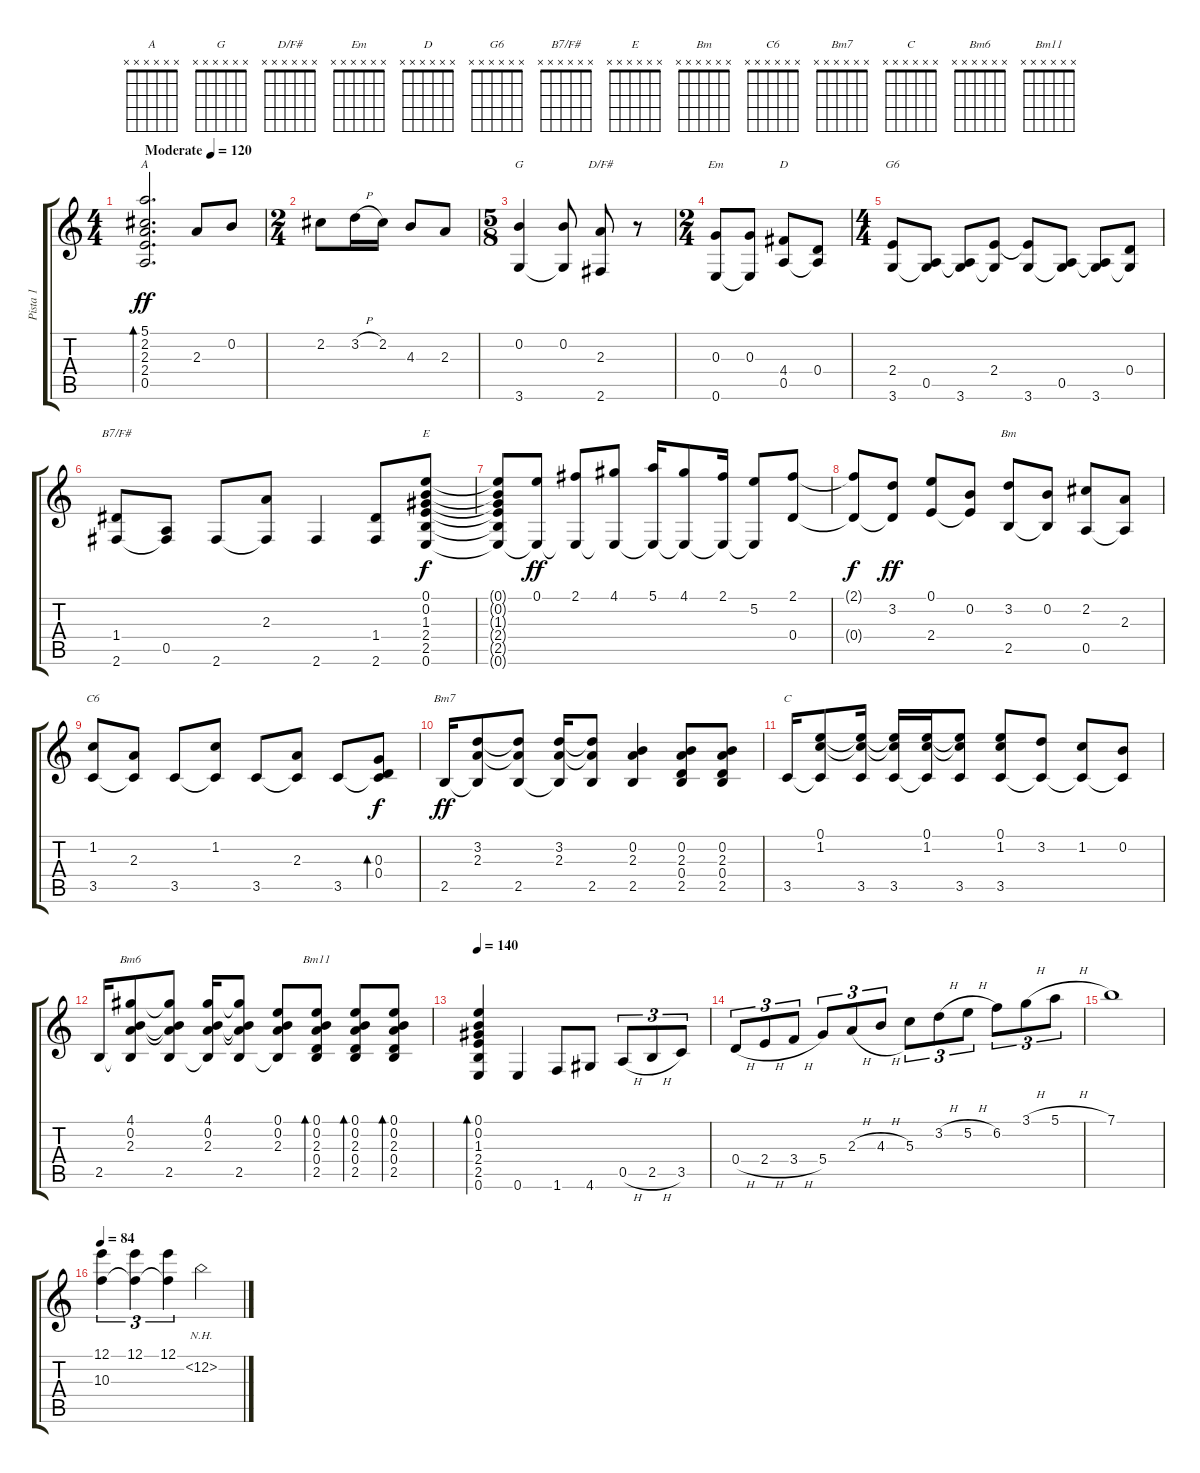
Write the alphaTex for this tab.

\track ("Pista 1" "Pista 1") {instrument acousticguitarnylon}
\staff {score tabs}
\tuning (E4 B3 G3 D3 A2 E2) {hide}
\chord ("A" x x x x x x)
\chord ("G" x x x x x x)
\chord ("D/F#" x x x x x x)
\chord ("Em" x x x x x x)
\chord ("D" x x x x x x)
\chord ("G6" x x x x x x)
\chord ("B7/F#" x x x x x x)
\chord ("E" x x x x x x)
\chord ("Bm" x x x x x x)
\chord ("C6" x x x x x x)
\chord ("Bm7" x x x x x x)
\chord ("C" x x x x x x)
\chord ("Bm6" x x x x x x)
\chord ("Bm11" x x x x x x)
\ts (4 4)
\tempo (120 "Moderate")
\clef g2
\ks c
(5.1 2.2 2.3 2.4 0.5).2{d bd 60 ch "A" dy ff instrument acousticguitarnylon} 2.3.8 0.2.8 |
\ts (2 4)
2.2.8 3.2{h}.16 2.2.16 4.3.8 2.3.8 |
\ts (5 8)
(0.2 3.6).4{ch "G"} (0.2 3.6{t}).8 (2.3 2.6).8{ch "D/F#"} r.8 |
\ts (2 4)
(0.3 0.6).8{ch "Em"} (0.3 0.6{t}).8 (4.4 0.5).8{ch "D"} (0.4 0.5{t}).8 |
\ts (4 4)
(2.4 3.6).8{ch "G6"} (0.5 3.6{t}).8 (0.5{t} 3.6).8 (2.4 3.6{t}).8 (2.4{t} 3.6).8 (0.5 3.6{t}).8 (0.5{t} 3.6).8 (0.4 3.6{t}).8 |
(1.4 2.6).8{ch "B7/F#"} (0.5 2.6{t}).8 2.6.8 (2.3 2.6{t}).8 2.6.4 (1.4 2.6).8 (0.1 0.2 1.3 2.4 2.5 0.6).8{ch "E" dy f} |
(0.1{t} 0.2{t} 1.3{t} 2.4{t} 2.5{t} 0.6{t}).8 (0.1 0.6{t}).8{dy ff} (2.1 0.6{t}).8 (4.1 0.6{t}).8 (5.1 0.6{t}).16 (4.1 0.6{t}).8 (2.1 0.6{t}).16 (5.2 0.6{t}).8 (2.1 0.4).8 |
(2.1{t} 0.4{t}).8{dy f} (3.2 0.4{t}).8{dy ff} (0.1 2.4).8 (0.2 2.4{t}).8 (3.2 2.5).8{ch "Bm"} (0.2 2.5{t}).8 (2.2 0.5).8 (2.3 0.5{t}).8 |
(1.2 3.5).8{ch "C6"} (2.3 3.5{t}).8 3.5.8 (1.2 3.5{t}).8 3.5.8 (2.3 3.5{t}).8 3.5.8 (0.3 0.4 3.5{t}).8{bd 60 dy f} |
2.5.16{ch "Bm7" dy ff} (3.2 2.3 2.5{t}).8 (3.2{t} 2.3{t} 2.5).8 (3.2 2.3 2.5{t}).16 (3.2{t} 2.3{t} 2.5).8 (0.2 2.3 2.5).4 (0.2 2.3 0.4 2.5).8 (0.2 2.3 0.4 2.5).8 |
3.5.16{ch "C"} (0.1 1.2 3.5{t}).8 (0.1{t} 1.2{t} 3.5).16 (0.1{t} 1.2{t} 3.5).16 (0.1 1.2 3.5{t}).16 (0.1{t} 1.2{t} 3.5).8 (0.1 1.2 3.5).8 (3.2 3.5{t}).8 (1.2 3.5{t}).8 (0.2 3.5{t}).8 |
2.5.16 (4.1 0.2 2.3 2.5{t}).8{ch "Bm6"} (4.1{t} 0.2{t} 2.3{t} 2.5).8 (4.1 0.2 2.3 2.5{t}).16 (4.1{t} 0.2{t} 2.3{t} 2.5).8 (0.1 0.2 2.3 2.5{t}).8 (0.1 0.2 2.3 0.4 2.5).8{bd 60 ch "Bm11"} (0.1 0.2 2.3 0.4 2.5).8{bd 60} (0.1 0.2 2.3 0.4 2.5).8{bd 60} |
\tempo 140
(0.1 0.2 1.3 2.4 2.5 0.6).4{bd 60} 0.6.4 1.6.8 4.6.8 0.5{h}.8{tu (3 2)} 2.5{h}.8{tu (3 2)} 3.5.8{tu (3 2)} |
0.4{h}.8{tu (3 2)} 2.4{h}.8{tu (3 2)} 3.4{h}.8{tu (3 2)} 5.4.8{tu (3 2)} 2.3{h}.8{tu (3 2)} 4.3{h}.8{tu (3 2)} 5.3.8{tu (3 2)} 3.2{h}.8{tu (3 2)} 5.2{h}.8{tu (3 2)} 6.2.8{tu (3 2)} 3.1{h}.8{tu (3 2)} 5.1{h}.8{tu (3 2)} |
7.1.1 |
\tempo 84
(12.1 10.3).4{tu (3 2)} (12.1 10.3{t}).4{tu (3 2)} (12.1 10.3{t}).4{tu (3 2)} 12.2{nh}.2
